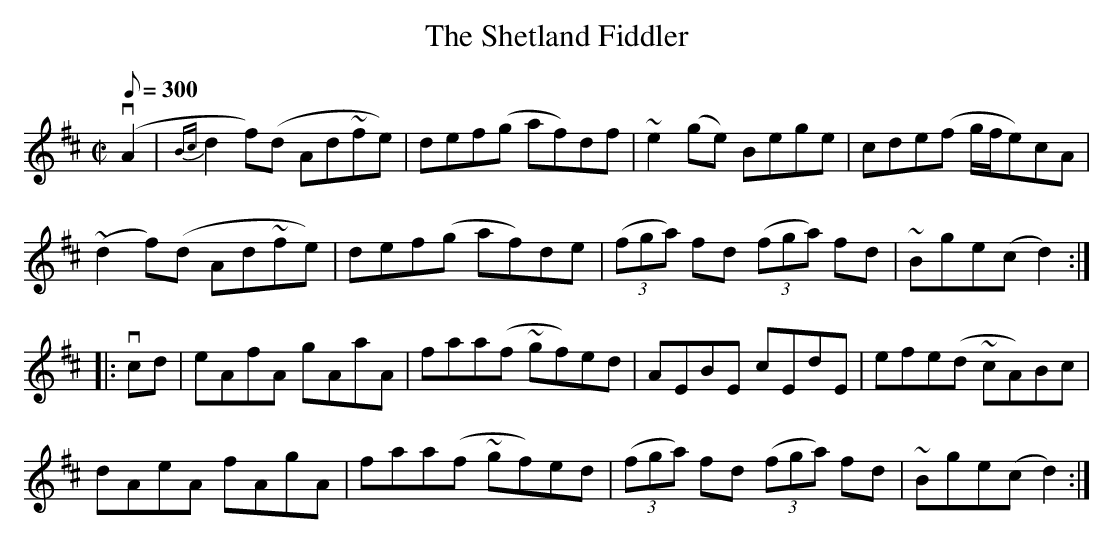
X:1
T:The Shetland Fiddler
M:C|
L:1/8
Q:300
K:D
(vA2|{Bc}d2f)(d Ad~fe)|def(g af)df|~e2(ge) Bege|cde(f g/f/e)cA|
(~d2f)(d Ad~fe)|def(g af)de|(3(fga) fd (3(fga) fd|~Bge(c d2):|
|:vcd|eAfA gAaA|faa(f ~gf)ed|AEBE cEdE|efe(d ~cA)Bc|
dAeA fAgA|faa(f ~gf)ed|(3(fga) fd (3(fga) fd|~Bge(c d2):|
